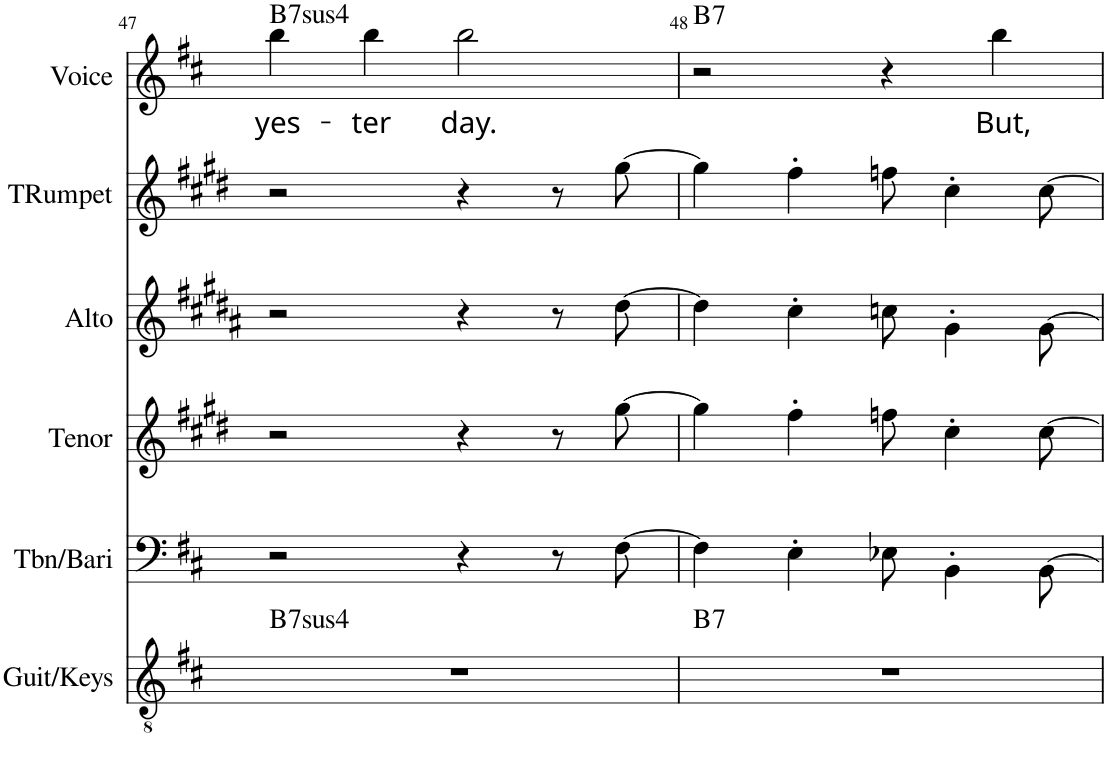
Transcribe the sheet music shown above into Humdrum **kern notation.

**kern	**harte	**kern	**kern	**kern	**kern	**kern	**text	**harte
*part6	*part6	*part5	*part4	*part3	*part2	*part1	*part1	*part1
*staff6	*	*staff5	*staff4	*staff3	*staff2	*staff1	*staff1	*
*I"Guit/Keys	*	*I"Tbn/Bari	*I"Tenor	*I"Alto	*I"Trumpet	*I"Voice	*	*
*I'Guit/Keys	*	*I'Tbn/Bari	*I'Tenor	*I'Alto	*I'TRumpet	*I'Voice	*	*
!!LO:PB:g=z
*clefGv2	*	*clefF4	*clefG2	*clefG2	*clefG2	*clefG2	*	*
*	*	*	*Trd8c14	*Trd5c9	*Trd1c2	*	*	*
*k[f#c#]	*	*k[f#c#]	*k[f#c#g#d#]	*k[f#c#g#d#a#]	*k[f#c#g#d#]	*k[f#c#]	*	*
*D:	*	*D:	*	*	*	*D:	*	*
*M4/4	*	*M4/4	*M4/4	*M4/4	*M4/4	*M4/4	*	*
=47	=47	=47	=47	=47	=47	=47	=47	=47
!	!LO:H:kt=74	!	!	!	!	!	!LO:LY:b	!LO:H:kt=74
1r	B:sus4(7)	2r	2r	2r	2r	4bb\	yes-	B:sus4(7)
!	!	!	!	!	!	!	!LO:LY:b	!
.	.	.	.	.	.	4bb\	-ter	.
!	!	!	!	!	!	!	!LO:LY:b	!
.	.	4r	4r	4r	4r	2bb\	day.	.
.	.	8r	8r	8r	8r	.	.	.
.	.	[8F#\	[8gg#\	[8dd#\	[8gg#\	.	.	.
=48	=48	=48	=48	=48	=48	=48	=48	=48
!	!LO:H:kt=7	!	!	!	!	!	!	!LO:H:kt=7
1r	B:7	4F#\]	4gg#\]	4dd#\]	4gg#\]	2r	.	B:7
.	.	4E'\	4ff#'\	4cc#'\	4ff#'\	.	.	.
.	.	8E-X\	8ffn\	8ccn\	8ffn\	4r	.	.
.	.	4BB'\	4cc#'\	4g#'\	4cc#'\	.	.	.
!	!	!	!	!	!	!	!LO:LY:b	!
.	.	.	.	.	.	4bb\	But,	.
.	.	[8BB\	[8cc#\	[8g#\	[8cc#\	.	.	.
=	=	=	=	=	=	=	=	=
*-	*-	*-	*-	*-	*-	*-	*-	*-
